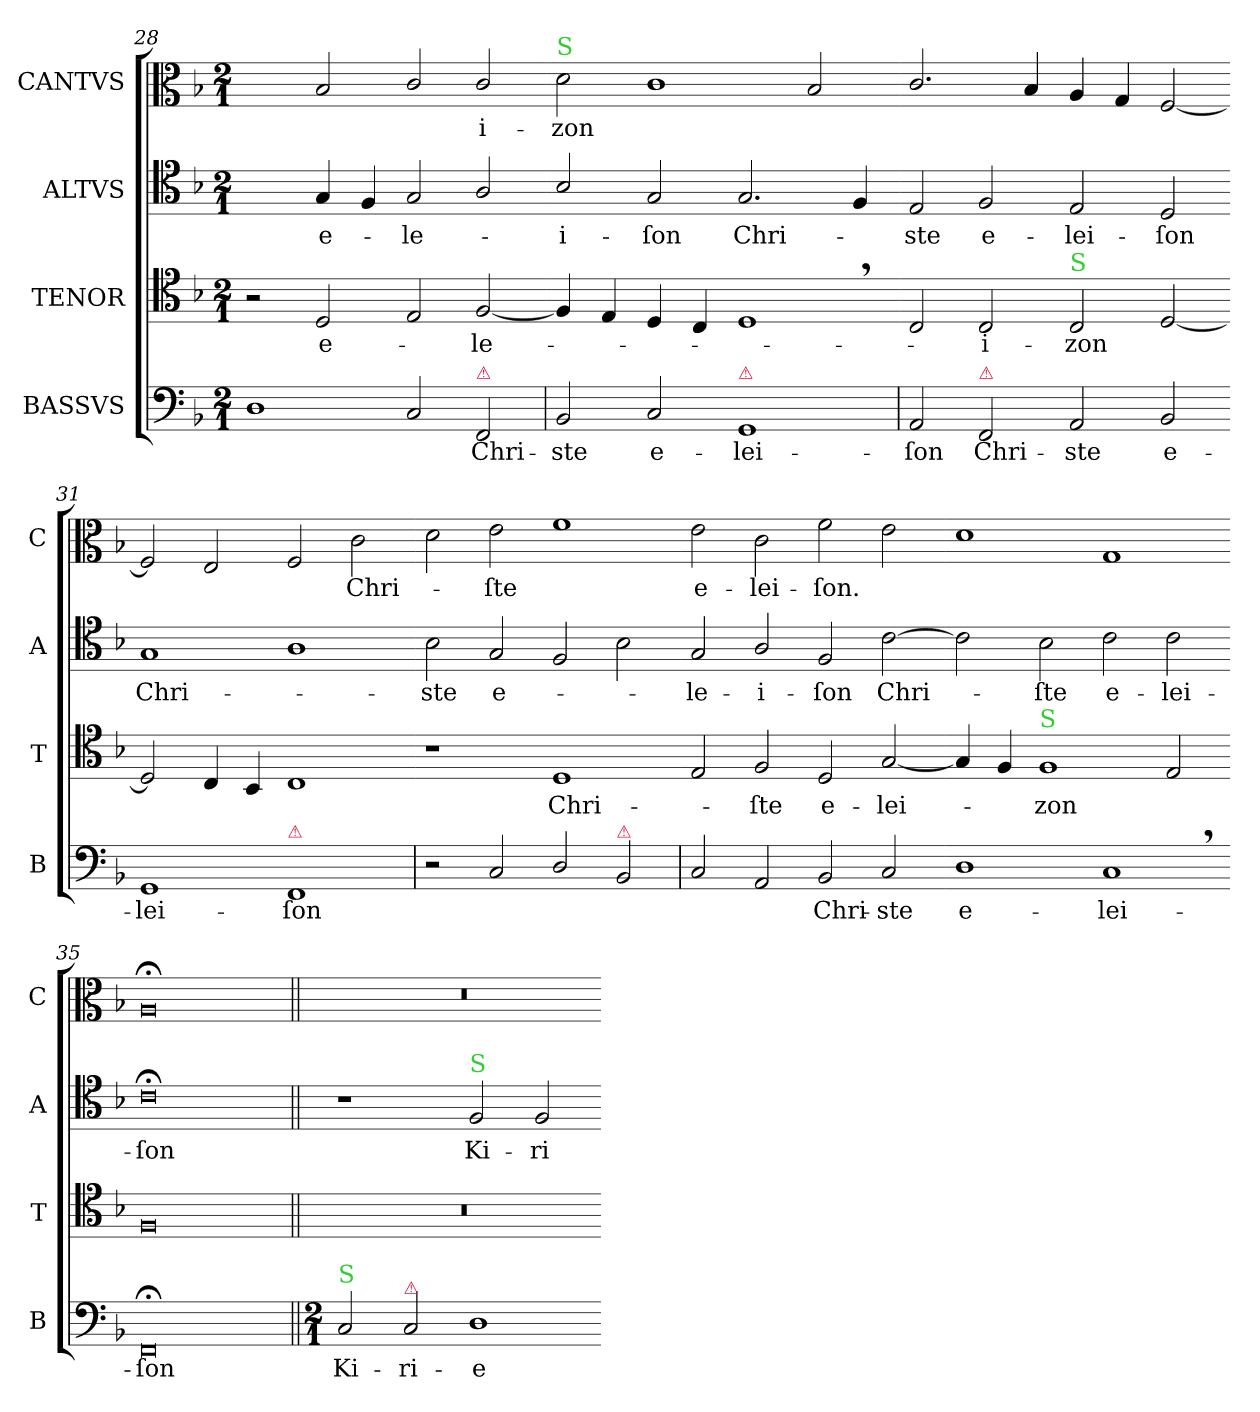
**kern	**text	**kern	**text	**kern	**text	**kern	**text
*part4	*part4	*part3	*part3	*part2	*part2	*part1	*part1
*staff4	*staff4	*staff3	*staff3	*staff2	*staff2	*staff1	*staff1
*I"BASSVS	*	*I"TENOR	*	*I"ALTVS	*	*I"CANTVS	*
*I'B	*	*I'T	*	*I'A	*	*I'C	*
*clefF4	*	*clefC4	*	*clefC4	*	*clefC3	*
*k[b-]	*	*k[b-]	*	*k[b-]	*	*k[b-]	*
*M2/1	*	*M2/1	*	*M2/1	*	*M2/1	*
=28	=28	=28	=28	=28	=28	=28	=28
1D	.	2r	.	2ryy	.	2ryy	.
!	!	!	!LO:LY:i	!	!LO:LY:i	!	!
.	.	2D/	e-	4G/	e-	2B-/	.
.	.	.	.	4F/	.	.	.
!	!	!	!	!	!LO:LY:i	!	!
2C/	.	2E/	.	2G/	-le-	2c/	.
!LO:TX:a:color=crimson:t=⚠	!	!	!	!	!	!	!
!	!LO:LY:i	!	!LO:LY:i	!	!	!	!LO:LY:i
2FF/	Chri-	[2F/	-le-	2A/	.	2c/	-i-
=29	=29-	=29-	=29-	=29-	=29-	=29-	=29-
!	!	!	!	!	!	!LO:TX:a:color=limegreen:t=S	!
!	!LO:LY:i	!	!	!	!LO:LY:i	!	!LO:LY:i
2BB-/	-ste	4F/]	.	2B-/	-i-	2d\	-zon
.	.	4E/	.	.	.	.	.
!	!LO:LY:i	!	!	!	!LO:LY:i	!	!
2C/	e-	4D/	.	2G/	-ſon	1c	.
.	.	4C/	.	.	.	.	.
!LO:TX:a:color=crimson:t=⚠	!	!	!	!	!	!	!
!	!LO:LY:i	!	!	!	!	!	!
1GG	-lei-	1D,	.	2.G/	Chri-	.	.
.	.	.	.	.	.	2B-/	.
.	.	.	.	4F/	.	.	.
=30	=30-	=30-	=30-	=30-	=30-	=30-	=30-
!	!LO:LY:i	!	!	!	!	!	!
2AA/	-ſon	2C/	.	2E/	-ste	2.c/	.
!LO:TX:a:color=crimson:t=⚠	!	!	!	!	!	!	!
!	!	!	!LO:LY:i	!	!	!	!
2FF/	Chri-	2C/	-i-	2F/	e-	.	.
.	.	.	.	.	.	4B-/	.
!	!	!LO:TX:a:color=limegreen:t=S	!	!	!	!	!
!	!	!	!LO:LY:i	!	!	!	!
2AA/	-ste	2C/	-zon	2E/	-lei-	4A/	.
.	.	.	.	.	.	4G/	.
2BB-/	e-	[2D/	.	2D/	-ſon	[2F/	.
=31-	=31-	=31-	=31-	=31-	=31-	=31-	=31-
!	!	!	!	!	!LO:LY:i	!	!
1GG	-lei-	2D/]	.	1G	Chri-	2F/]	.
.	.	4C/	.	.	.	2E/	.
.	.	4BB-/	.	.	.	.	.
!LO:TX:a:color=crimson:t=⚠	!	!	!	!	!	!	!
1FF	-ſon	1C	.	1A	.	2F/	.
.	.	.	.	.	.	2c\	Chri-
=32	=32-	=32-	=32-	=32-	=32-	=32-	=32-
!	!	!	!	!	!LO:LY:i	!	!
2r	.	1r	.	2B-\	-ste	2d\	.
!	!	!	!	!	!LO:LY:i	!	!
2C/	.	.	.	2G/	e-	2e\	-ſte
2D/	.	1D	Chri-	2F/	.	1f	.
!LO:TX:a:color=crimson:t=⚠	!	!	!	!	!	!	!
2BB-/	.	.	.	2B-\	.	.	.
=33	=33-	=33-	=33-	=33-	=33-	=33-	=33-
!	!	!	!	!	!LO:LY:i	!	!
2C/	.	2E/	.	2G/	-le-	2e\	e-
!	!	!	!	!	!LO:LY:i	!	!
2AA/	.	2F/	-ſte	2A/	-i-	2c\	-lei-
!	!LO:LY:i	!	!	!	!LO:LY:i	!	!
2BB-/	Chri-	2D/	e-	2F/	-ſon	2f\	-ſon.
!	!LO:LY:i	!	!	!	!	!	!
2C/	-ste	[2G/	-lei-	[2c\	Chri-	2e\	.
=34-	=34-	=34-	=34-	=34-	=34-	=34-	=34-
!	!LO:LY:i	!	!	!	!	!	!
1D	e-	4G/]	.	2c\]	.	1d	.
.	.	4F/	.	.	.	.	.
!	!	!LO:TX:a:color=limegreen:t=S	!	!	!	!	!
.	.	1F	-zon	2B-\	-ſte	.	.
!	!LO:LY:i	!	!	!	!	!	!
1C,	-lei-	.	.	2c\	e-	1G	.
.	.	2E/	.	2c\	-lei-	.	.
=35-	=35-	=35-	=35-	=35-	=35-	=35-	=35-
!	!LO:LY:i	!	!	!	!	!	!
0FF;<	-ſon	0F	.	0c;	-ſon	0A;<	.
=36||	=36||	=36||	=36||	=36||	=36||	=36||	=36||
*M2/1	*	*	*	*	*	*	*
!LO:TX:a:color=limegreen:t=S	!	!	!	!	!	!	!
2C/	Ki-	0r	.	1r	.	0r	.
!LO:TX:a:color=crimson:t=⚠	!	!	!	!	!	!	!
2C/	-ri-	.	.	.	.	.	.
!	!	!	!	!LO:TX:a:color=limegreen:t=S	!	!	!
1D	-e	.	.	2F/	Ki-	.	.
.	.	.	.	2F/	-ri-	.	.
=-	=-	=-	=-	=-	=-	=-	=-
*-	*-	*-	*-	*-	*-	*-	*-
